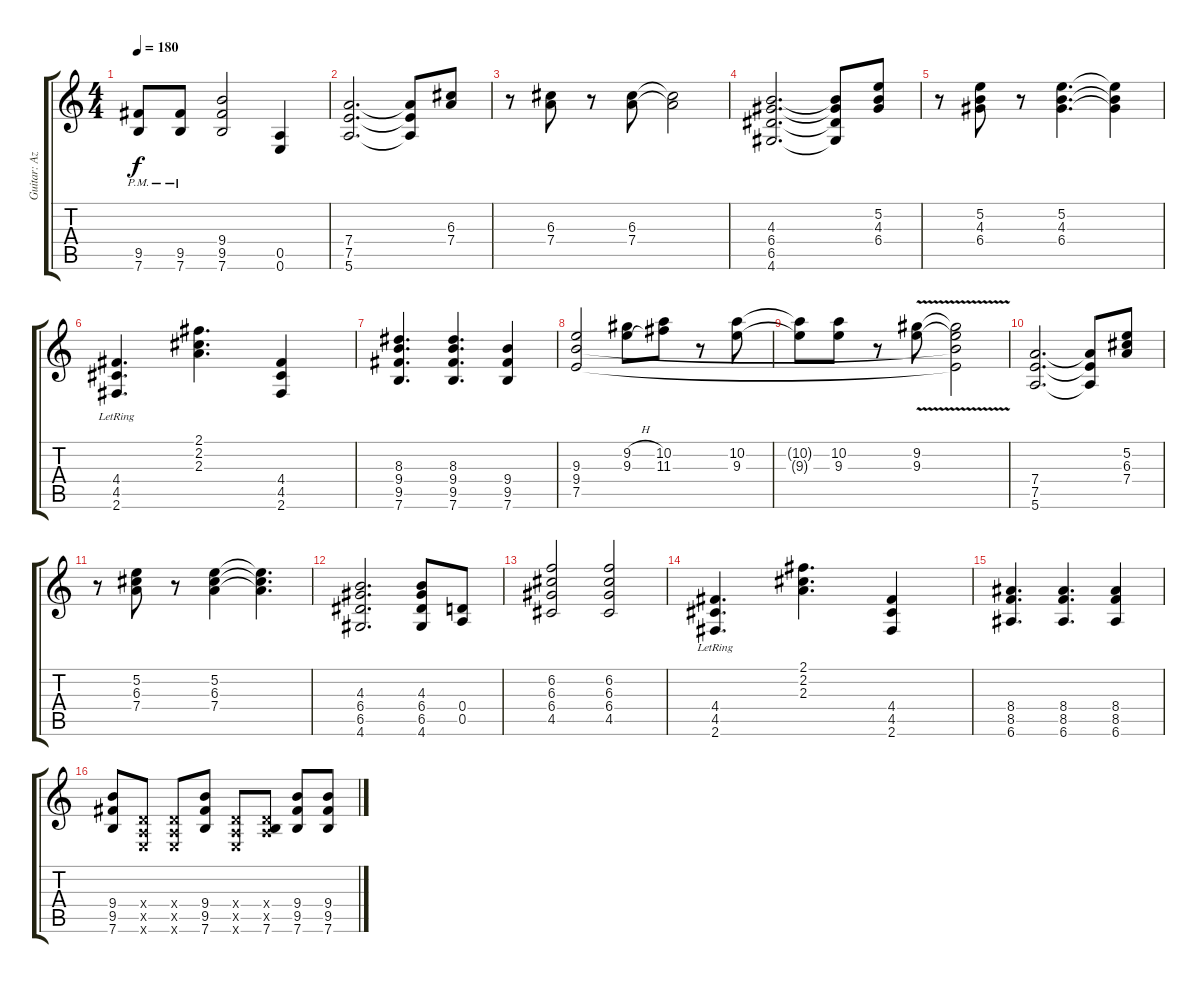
\track ("Guitar: Azusa Nakano" "Guitar: Az") {instrument distortionguitar}
\staff {score tabs}
\tuning (E4 B3 G3 D3 A2 E2) {hide}
\ts (4 4)
\tempo 180
\clef g2
\ks c
(9.5{pm} 7.6{pm}).8{dy f} (9.5{pm} 7.6{pm}).8 (9.4 9.5 7.6).2 (0.5 0.6).4 |
(7.4 7.5 5.6).2{d} (7.4{t} 7.5{t} 5.6{t}).8 (6.3 7.4).8 |
r.8 (6.3 7.4).8 r.8 (6.3 7.4).8 (6.3{t} 7.4{t}).2 |
(4.3 6.4 6.5 4.6).2{d} (4.3{t} 6.4{t} 6.5{t} 4.6{t}).8 (5.2 4.3 6.4).8 |
r.8 (5.2 4.3 6.4).8 r.8 (5.2 4.3 6.4).4{d} (5.2{t} 4.3{t} 6.4{t}).4 |
(4.4{lr} 4.5{lr} 2.6{lr}).4{d} (2.1 2.2 2.3).4{d} (4.4 4.5 2.6).4 |
(8.3 9.4 9.5 7.6).4{d} (8.3 9.4 9.5 7.6).4{d} (9.4 9.5 7.6).4 |
(9.3 9.4 7.5).2 (9.2{h} 9.3{h}).8 (10.2 11.3).8 r.8 (10.2 9.3).8 |
(10.2{t} 9.3{t}).8 (10.2 9.3).8 r.8 (9.2 9.3{v}).8 (9.2{t} 9.3{t} 9.4{t} 7.5{t}).2 |
(7.4 7.5 5.6).2{d} (7.4{t} 7.5{t} 5.6{t}).8 (5.2 6.3 7.4).8 |
r.8 (5.2 6.3 7.4).8 r.8 (5.2 6.3 7.4).4 (5.2{t} 6.3{t} 7.4{t}).4{d} |
(4.3 6.4 6.5 4.6).2{d} (4.3 6.4 6.5 4.6).8 (0.4 0.5).8 |
(6.2 6.3 6.4 4.5).2 (6.2 6.3 6.4 4.5).2 |
(4.4{lr} 4.5{lr} 2.6{lr}).4{d} (2.1 2.2 2.3).4{d} (4.4 4.5 2.6).4 |
(8.4 8.5 6.6).4{d} (8.4 8.5 6.6).4{d} (8.4 8.5 6.6).4 |
(9.4 9.5 7.6).8 (0.4{x} 0.5{x} 0.6{x}).8 (0.4{x} 0.5{x} 0.6{x}).8 (9.4 9.5 7.6).8 (0.4{x} 0.5{x} 0.6{x}).8 (0.4{x} 0.5{x} 7.6).8 (9.4 9.5 7.6).8 (9.4 9.5 7.6).8
